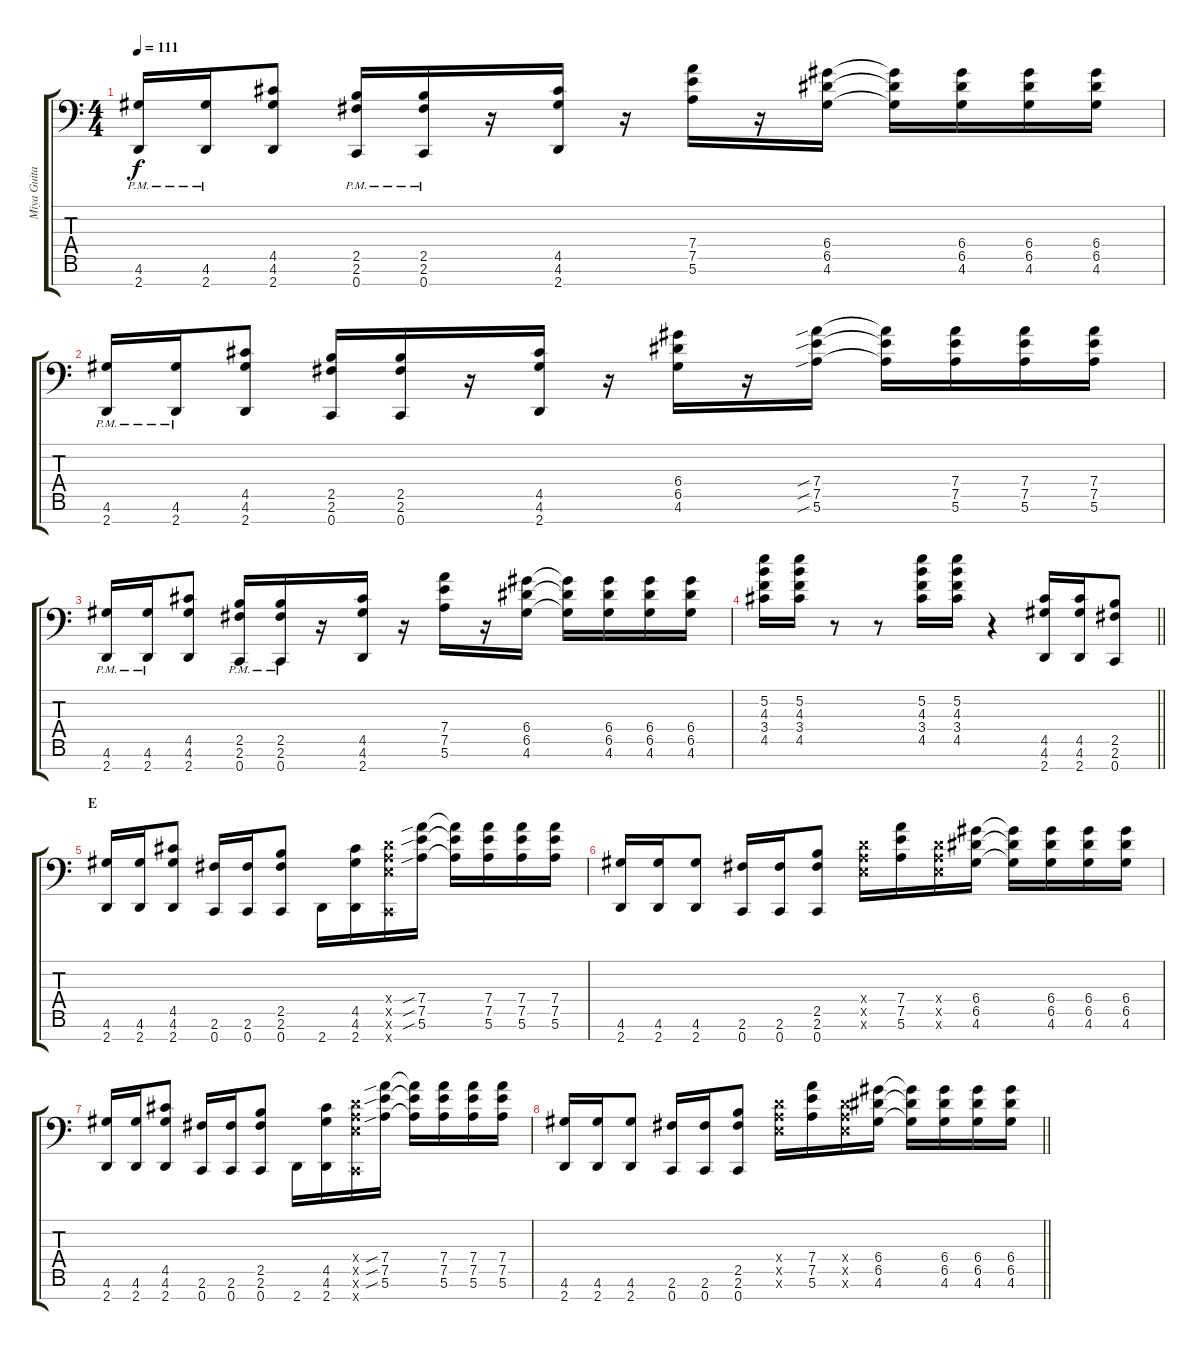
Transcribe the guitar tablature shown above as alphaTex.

\track ("Miya Guitar II" "Miya Guita") {instrument distortionguitar}
\staff {score tabs}
\tuning (E4 B3 G3 D3 A2 E2 C-1) {hide}
\ts (4 4)
\tempo 111
\clef f4
\ks c
(4.6{pm} 2.7{pm}).16{dy f} (4.6{pm} 2.7{pm}).16 (4.5 4.6 2.7).8 (2.5{pm} 2.6{pm} 0.7{pm}).16 (2.5{pm} 2.6{pm} 0.7{pm}).16 r.16 (4.5 4.6 2.7).16 r.16 (7.4 7.5 5.6).16 r.16 (6.4 6.5 4.6).16 (6.4{t} 6.5{t} 4.6{t}).16 (6.4 6.5 4.6).16 (6.4 6.5 4.6).16 (6.4 6.5 4.6).16 |
(4.6{pm} 2.7{pm}).16 (4.6{pm} 2.7{pm}).16 (4.5 4.6 2.7).8 (2.5 2.6 0.7).16 (2.5 2.6 0.7).16 r.16 (4.5 4.6 2.7).16 r.16 (6.4 6.5 4.6).16 r.16 (7.4{sib} 7.5{sib} 5.6{sib}).16 (7.4{t} 7.5{t} 5.6{t}).16 (7.4 7.5 5.6).16 (7.4 7.5 5.6).16 (7.4 7.5 5.6).16 |
(4.6{pm} 2.7{pm}).16 (4.6{pm} 2.7{pm}).16 (4.5 4.6 2.7).8 (2.5{pm} 2.6{pm} 0.7{pm}).16 (2.5{pm} 2.6{pm} 0.7{pm}).16 r.16 (4.5 4.6 2.7).16 r.16 (7.4 7.5 5.6).16 r.16 (6.4 6.5 4.6).16 (6.4{t} 6.5{t} 4.6{t}).16 (6.4 6.5 4.6).16 (6.4 6.5 4.6).16 (6.4 6.5 4.6).16 |
\barLineRight lightlight
(5.2 4.3 3.4 4.5).16 (5.2 4.3 3.4 4.5).16 r.8 r.8 (5.2 4.3 3.4 4.5).16 (5.2 4.3 3.4 4.5).16 r.4 (4.5 4.6 2.7).16 (4.5 4.6 2.7).16 (2.5 2.6 0.7).8 |
\section ("" "E")
(4.6 2.7).16 (4.6 2.7).16 (4.5 4.6 2.7).8 (2.6 0.7).16 (2.6 0.7).16 (2.5 2.6 0.7).8 2.7.16 (4.5 4.6 2.7).16 (0.4{x} 0.5{x} 0.6{x} 0.7{x}).16 (7.4{sib} 7.5{sib} 5.6{sib}).16 (7.4{t} 7.5{t} 5.6{t}).16 (7.4 7.5 5.6).16 (7.4 7.5 5.6).16 (7.4 7.5 5.6).16 |
(4.6 2.7).16 (4.6 2.7).16 (4.6 2.7).8 (2.6 0.7).16 (2.6 0.7).16 (2.5 2.6 0.7).8 (0.4{x} 0.5{x} 0.6{x}).16 (7.4 7.5 5.6).16 (0.4{x} 0.5{x} 0.6{x}).16 (6.4 6.5 4.6).16 (6.4{t} 6.5{t} 4.6{t}).16 (6.4 6.5 4.6).16 (6.4 6.5 4.6).16 (6.4 6.5 4.6).16 |
(4.6 2.7).16 (4.6 2.7).16 (4.5 4.6 2.7).8 (2.6 0.7).16 (2.6 0.7).16 (2.5 2.6 0.7).8 2.7.16 (4.5 4.6 2.7).16 (0.4{x} 0.5{x} 0.6{x} 0.7{x}).16 (7.4{sib} 7.5{sib} 5.6{sib}).16 (7.4{t} 7.5{t} 5.6{t}).16 (7.4 7.5 5.6).16 (7.4 7.5 5.6).16 (7.4 7.5 5.6).16 |
\barLineRight lightlight
(4.6 2.7).16 (4.6 2.7).16 (4.6 2.7).8 (2.6 0.7).16 (2.6 0.7).16 (2.5 2.6 0.7).8 (0.4{x} 0.5{x} 0.6{x}).16 (7.4 7.5 5.6).16 (0.4{x} 0.5{x} 0.6{x}).16 (6.4 6.5 4.6).16 (6.4{t} 6.5{t} 4.6{t}).16 (6.4 6.5 4.6).16 (6.4 6.5 4.6).16 (6.4 6.5 4.6).16
